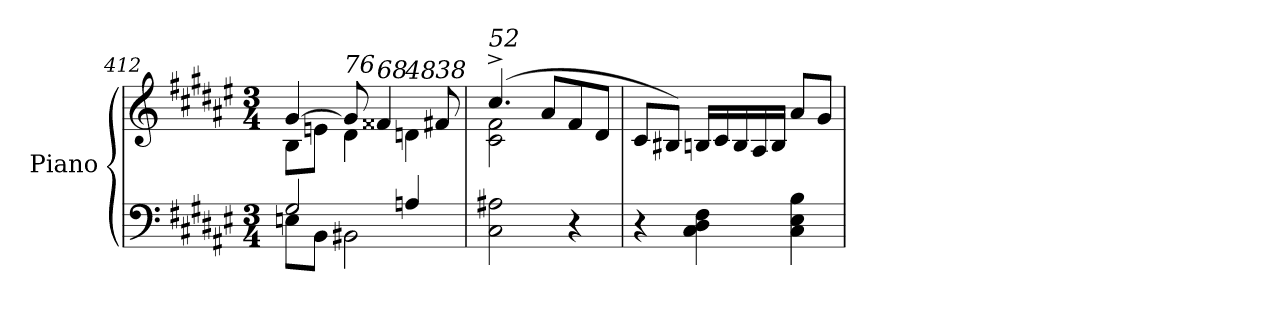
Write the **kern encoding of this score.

**kern	**kern
*part1	*part1
*staff2	*staff1
*I"Piano	*
*I'Pno	*
*clefF4	*clefG2
*k[f#c#g#d#a#e#]	*k[f#c#g#d#a#e#]
*M3/4	*M3/4
=412	=412
*^	*^
2G#/	8En\L	[4g#/	8B\L
.	8BB\J	.	8en\J
!	!	!LO:TX:a:i:t=76	!
.	2BB#X\	8g#/]	4d#\
!	!	!LO:TX:a:i:t=68	!
.	.	4f##X/	.
!	!	!	!LO:TX:a:i:t=48
4An/	.	.	4dn\
!	!	!LO:TX:a:i:t=38	!
.	.	8f#X/	.
*v	*v	*	*
!!LO:LB:g=z	!!
=413	=413	=413
!	!LO:TX:a:i:t=52	!
2C#\ 2A#X\	(>4.cc#^/	2c#\ 2f#\
.	8a#/L	.
4r	8f#/	4ryy
.	8d#/J	.
*	*v	*v
=414	=414
4r	8c#/L
.	8B#X/J)
*	*Xtuplet
4C#\ 4D#\ 4F#\	20Bn/LL
.	20c#/
.	20B/
.	20A#/
.	20B/JJ
4C#\ 4E#\ 4B\	8a#/L
.	8g#/J
=	=
*-	*-
